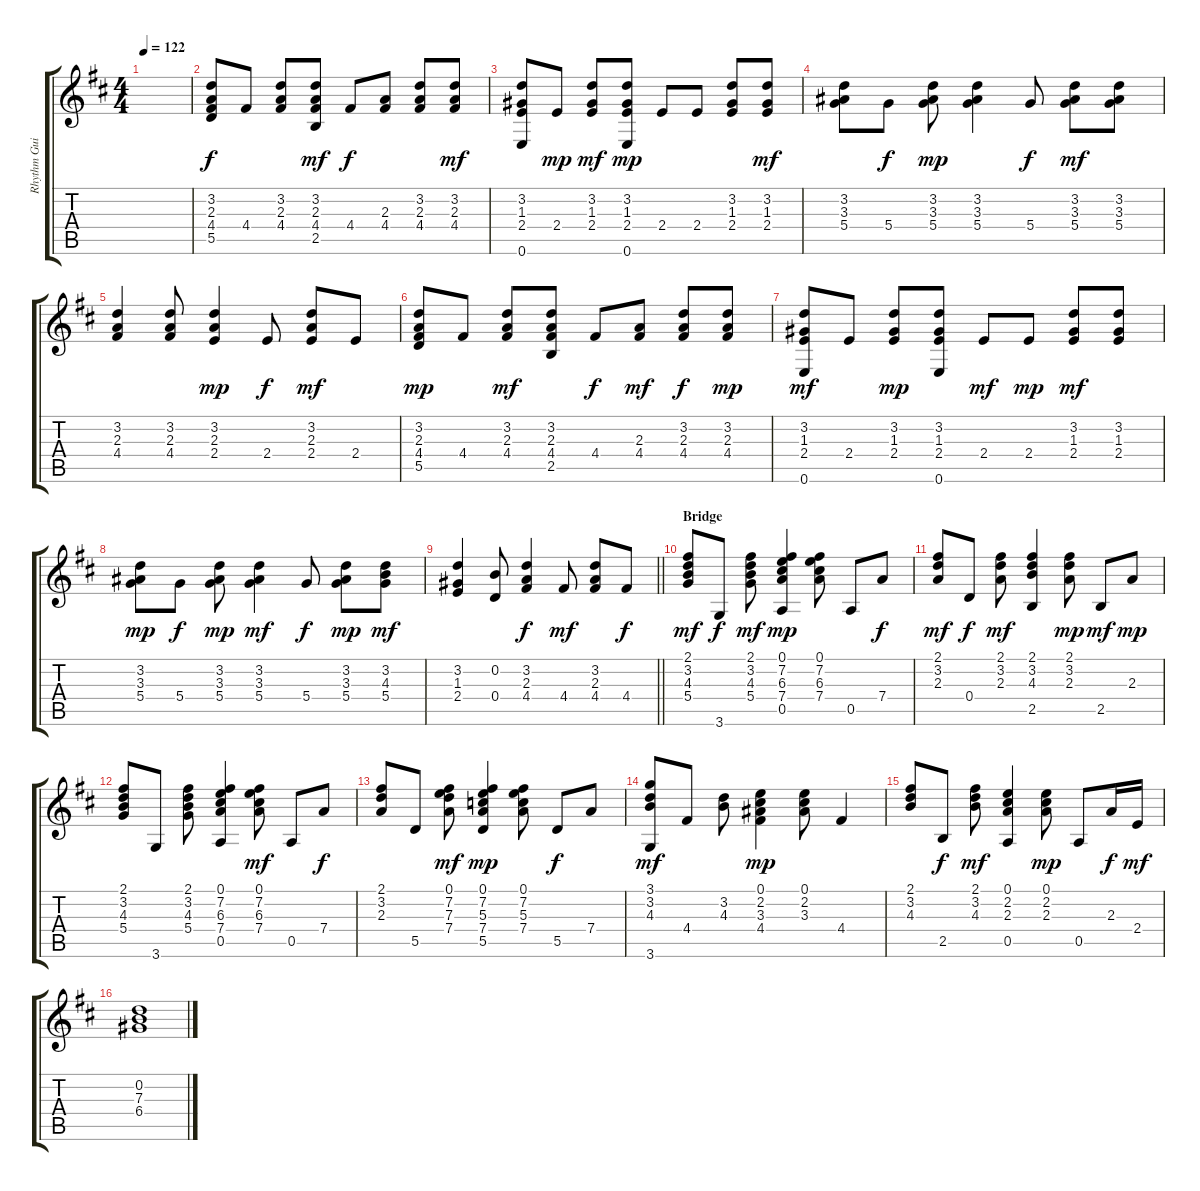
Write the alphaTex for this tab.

\track ("Rhythm Guitar" "Rhythm Gui") {instrument acousticguitarnylon}
\staff {score tabs}
\tuning (E4 B3 G3 D3 A2 E2) {hide}
\ts (4 4)
\tempo 122
\clef g2
\ks d
|
(3.2 2.3 4.4 5.5).8 4.4.8 (3.2 2.3 4.4).8{dy f} (3.2 2.3 4.4 2.5).8{dy mf} 4.4.8{dy f} (2.3 4.4).8 (3.2 2.3 4.4).8 (3.2 2.3 4.4).8{dy mf} |
(3.2 1.3 2.4 0.6).8 2.4.8{dy mp} (3.2 1.3 2.4).8{dy mf} (3.2 1.3 2.4 0.6).8{dy mp} 2.4.8 2.4.8 (3.2 1.3 2.4).8 (3.2 1.3 2.4).8{dy mf} |
(3.2 3.3 5.4).8 5.4.8{dy f} (3.2 3.3 5.4).8{dy mp} (3.2 3.3 5.4).4 5.4.8{dy f} (3.2 3.3 5.4).8{dy mf} (3.2 3.3 5.4).8 |
(3.2 2.3 4.4).4 (3.2 2.3 4.4).8 (3.2 2.3 2.4).4{dy mp} 2.4.8{dy f} (3.2 2.3 2.4).8{dy mf} 2.4.8 |
(3.2 2.3 4.4 5.5).8{dy mp} 4.4.8 (3.2 2.3 4.4).8{dy mf} (3.2 2.3 4.4 2.5).8 4.4.8{dy f} (2.3 4.4).8{dy mf} (3.2 2.3 4.4).8{dy f} (3.2 2.3 4.4).8{dy mp} |
(3.2 1.3 2.4 0.6).8{dy mf} 2.4.8 (3.2 1.3 2.4).8{dy mp} (3.2 1.3 2.4 0.6).8 2.4.8{dy mf} 2.4.8{dy mp} (3.2 1.3 2.4).8{dy mf} (3.2 1.3 2.4).8 |
(3.2 3.3 5.4).8{dy mp} 5.4.8{dy f} (3.2 3.3 5.4).8{dy mp} (3.2 3.3 5.4).4{dy mf} 5.4.8{dy f} (3.2 3.3 5.4).8{dy mp} (3.2 4.3 5.4).8{dy mf} |
\barLineRight lightlight
(3.2 1.3 2.4).4 (0.2 0.4).8 (3.2 2.3 4.4).4{dy f} 4.4.8{dy mf} (3.2 2.3 4.4).8 4.4.8{dy f} |
\section ("" "Bridge")
(2.1 3.2 4.3 5.4).8{dy mf} 3.6.8{dy f} (2.1 3.2 4.3 5.4).8{dy mf} (0.1 7.2 6.3 7.4 0.5).4{dy mp} (0.1 7.2 6.3 7.4).8 0.5.8 7.4.8{dy f} |
(2.1 3.2 2.3).8{dy mf} 0.4.8{dy f} (2.1 3.2 2.3).8{dy mf} (2.1 3.2 4.3 2.5).4 (2.1 3.2 2.3).8{dy mp} 2.5.8{dy mf} 2.3.8{dy mp} |
(2.1 3.2 4.3 5.4).8 3.6.8 (2.1 3.2 4.3 5.4).8 (0.1 7.2 6.3 7.4 0.5).4 (0.1 7.2 6.3 7.4).8{dy mf} 0.5.8 7.4.8{dy f} |
(2.1 3.2 2.3).8 5.5.8 (0.1 7.2 7.3 7.4).8{dy mf} (0.1 7.2 5.3 7.4 5.5).4{dy mp} (0.1 7.2 5.3 7.4).8 5.5.8{dy f} 7.4.8 |
(3.1 3.2 4.3 3.6).8{dy mf} 4.4.8 (3.2 4.3).8 (0.1 2.2 3.3 4.4).4{dy mp} (0.1 2.2 3.3).8 4.4.4 |
(2.1 3.2 4.3).8 2.5.8{dy f} (2.1 3.2 4.3).8{dy mf} (0.1 2.2 2.3 0.5).4 (0.1 2.2 2.3).8{dy mp} 0.5.8 2.3.16{dy f} 2.4.16{dy mf} |
(0.2 7.3 6.4).1
